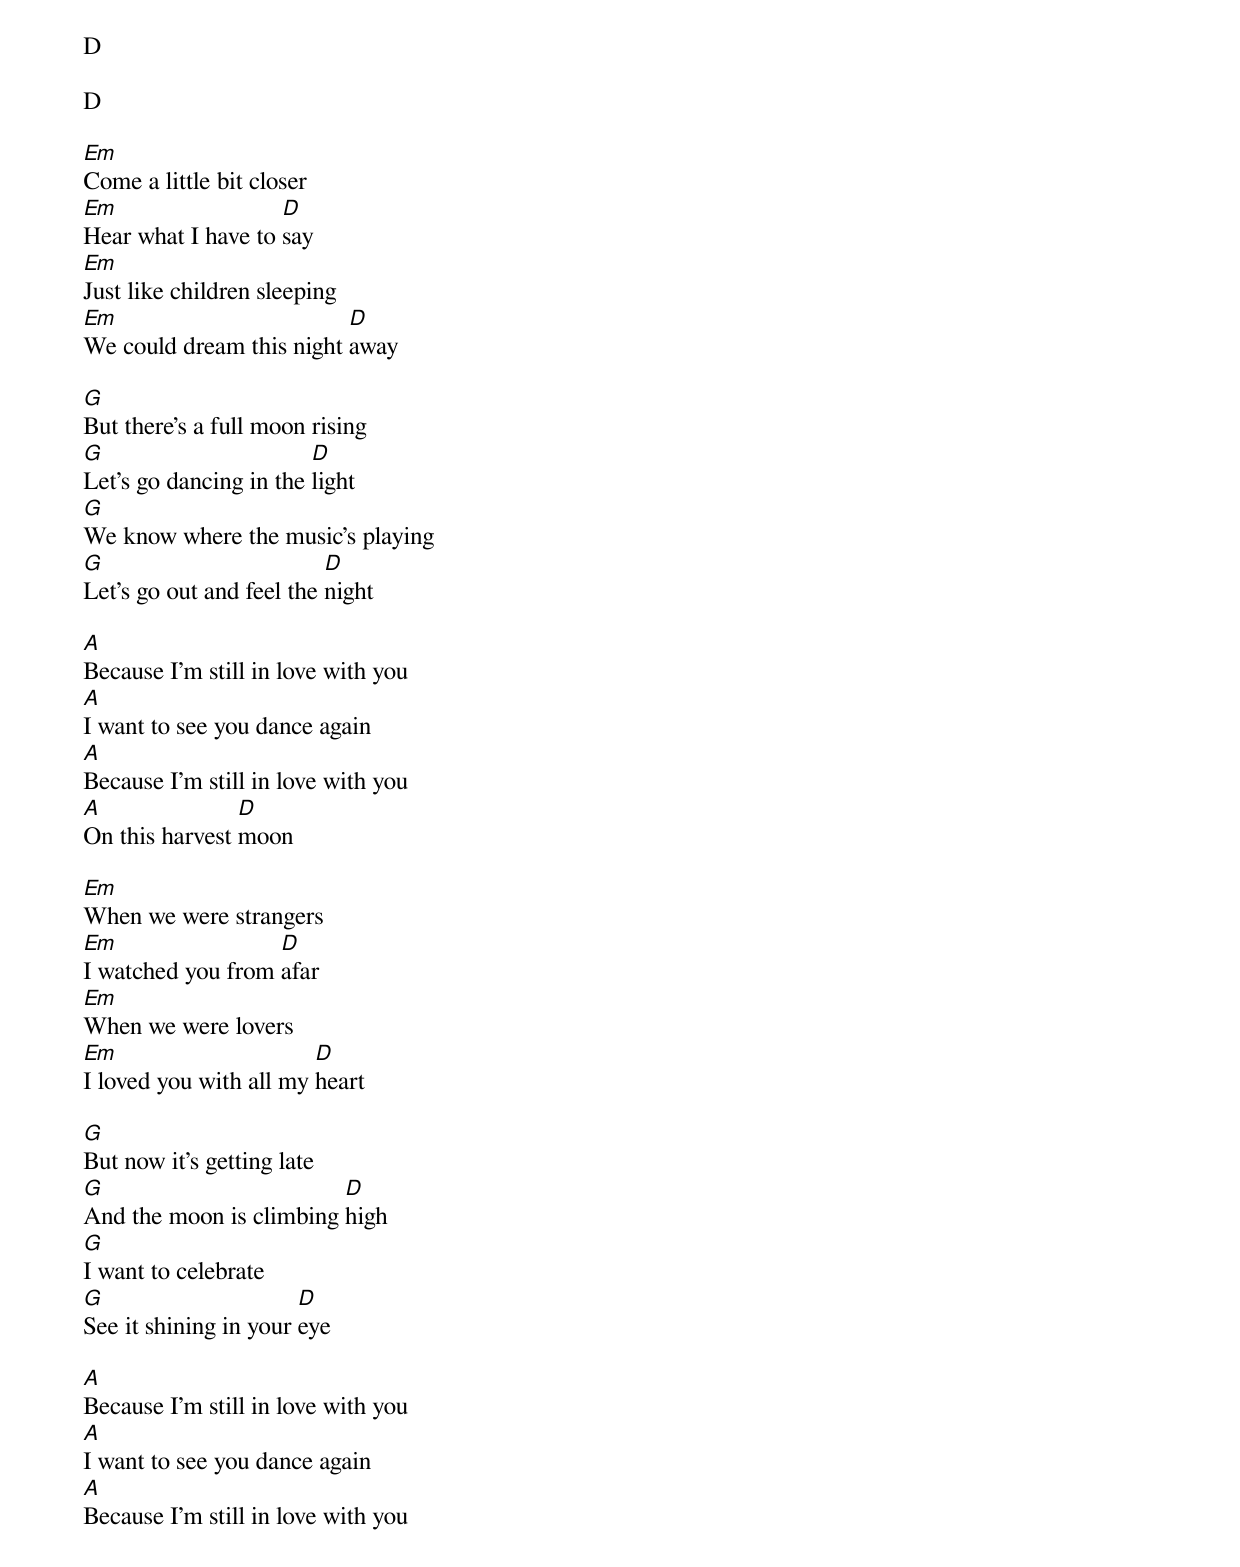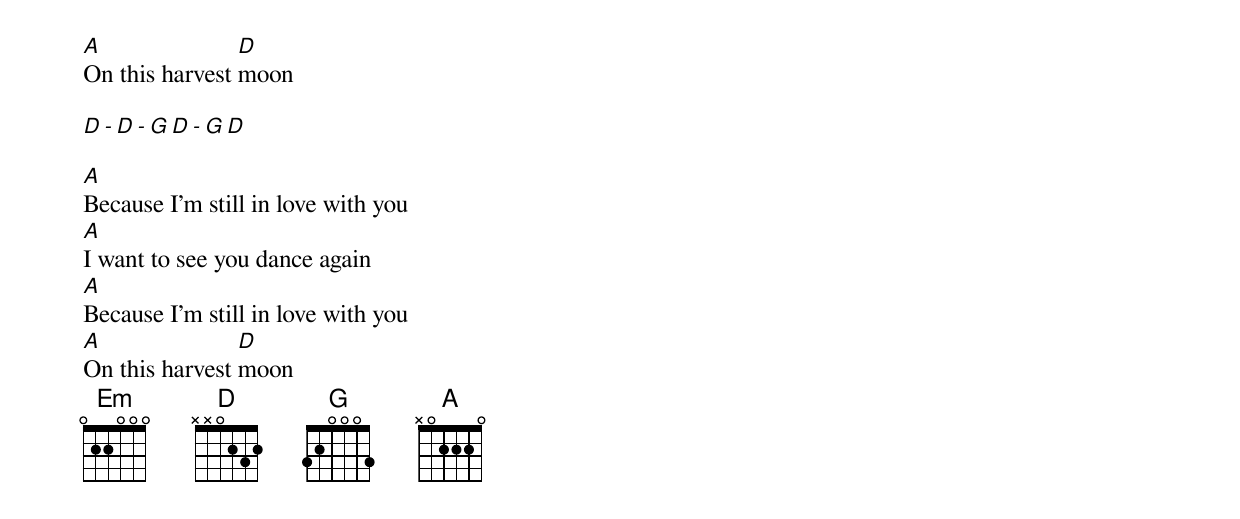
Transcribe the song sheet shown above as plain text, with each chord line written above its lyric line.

D

D

Em
Come a little bit closer
Em                  D
Hear what I have to say
Em
Just like children sleeping
Em                        D
We could dream this night away

G
But there's a full moon rising
G                       D
Let’s go dancing in the light
G
We know where the music's playing
G                         D
Let’s go out and feel the night

A
Because I'm still in love with you
A
I want to see you dance again
A
Because I'm still in love with you
A               D
On this harvest moon

Em
When we were strangers
Em                 D
I watched you from afar
Em
When we were lovers
Em                      D
I loved you with all my heart

G
But now it's getting late
G                        D
And the moon is climbing high
G
I want to celebrate
G                      D
See it shining in your eye

A
Because I'm still in love with you
A
I want to see you dance again
A
Because I'm still in love with you
A               D
On this harvest moon

D - D - G D - G D

A
Because I'm still in love with you
A
I want to see you dance again
A
Because I'm still in love with you
A               D
On this harvest moon
